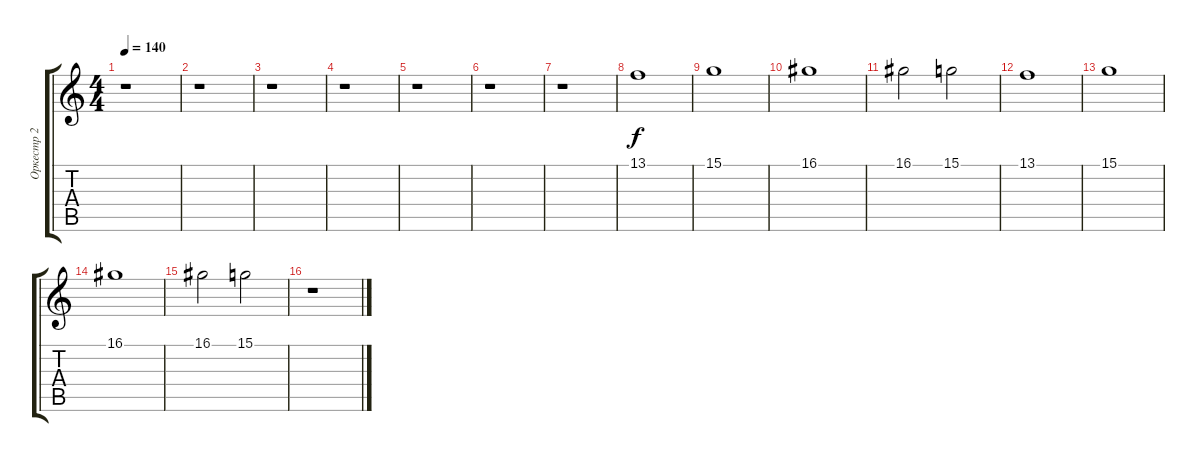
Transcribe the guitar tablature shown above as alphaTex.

\track ("Оркестр 2" "Оркестр 2") {instrument stringensemble1}
\staff {score tabs}
\tuning (E4 B3 G3 D3 A2 E2) {hide}
\ts (4 4)
\tempo 140
\clef g2
\ks c
r.1{dy f} |
r.1 |
r.1 |
r.1 |
r.1 |
r.1 |
r.1 |
13.1.1 |
15.1.1 |
16.1.1 |
16.1.2 15.1.2 |
13.1.1 |
15.1.1 |
16.1.1 |
16.1.2 15.1.2 |
r.1
